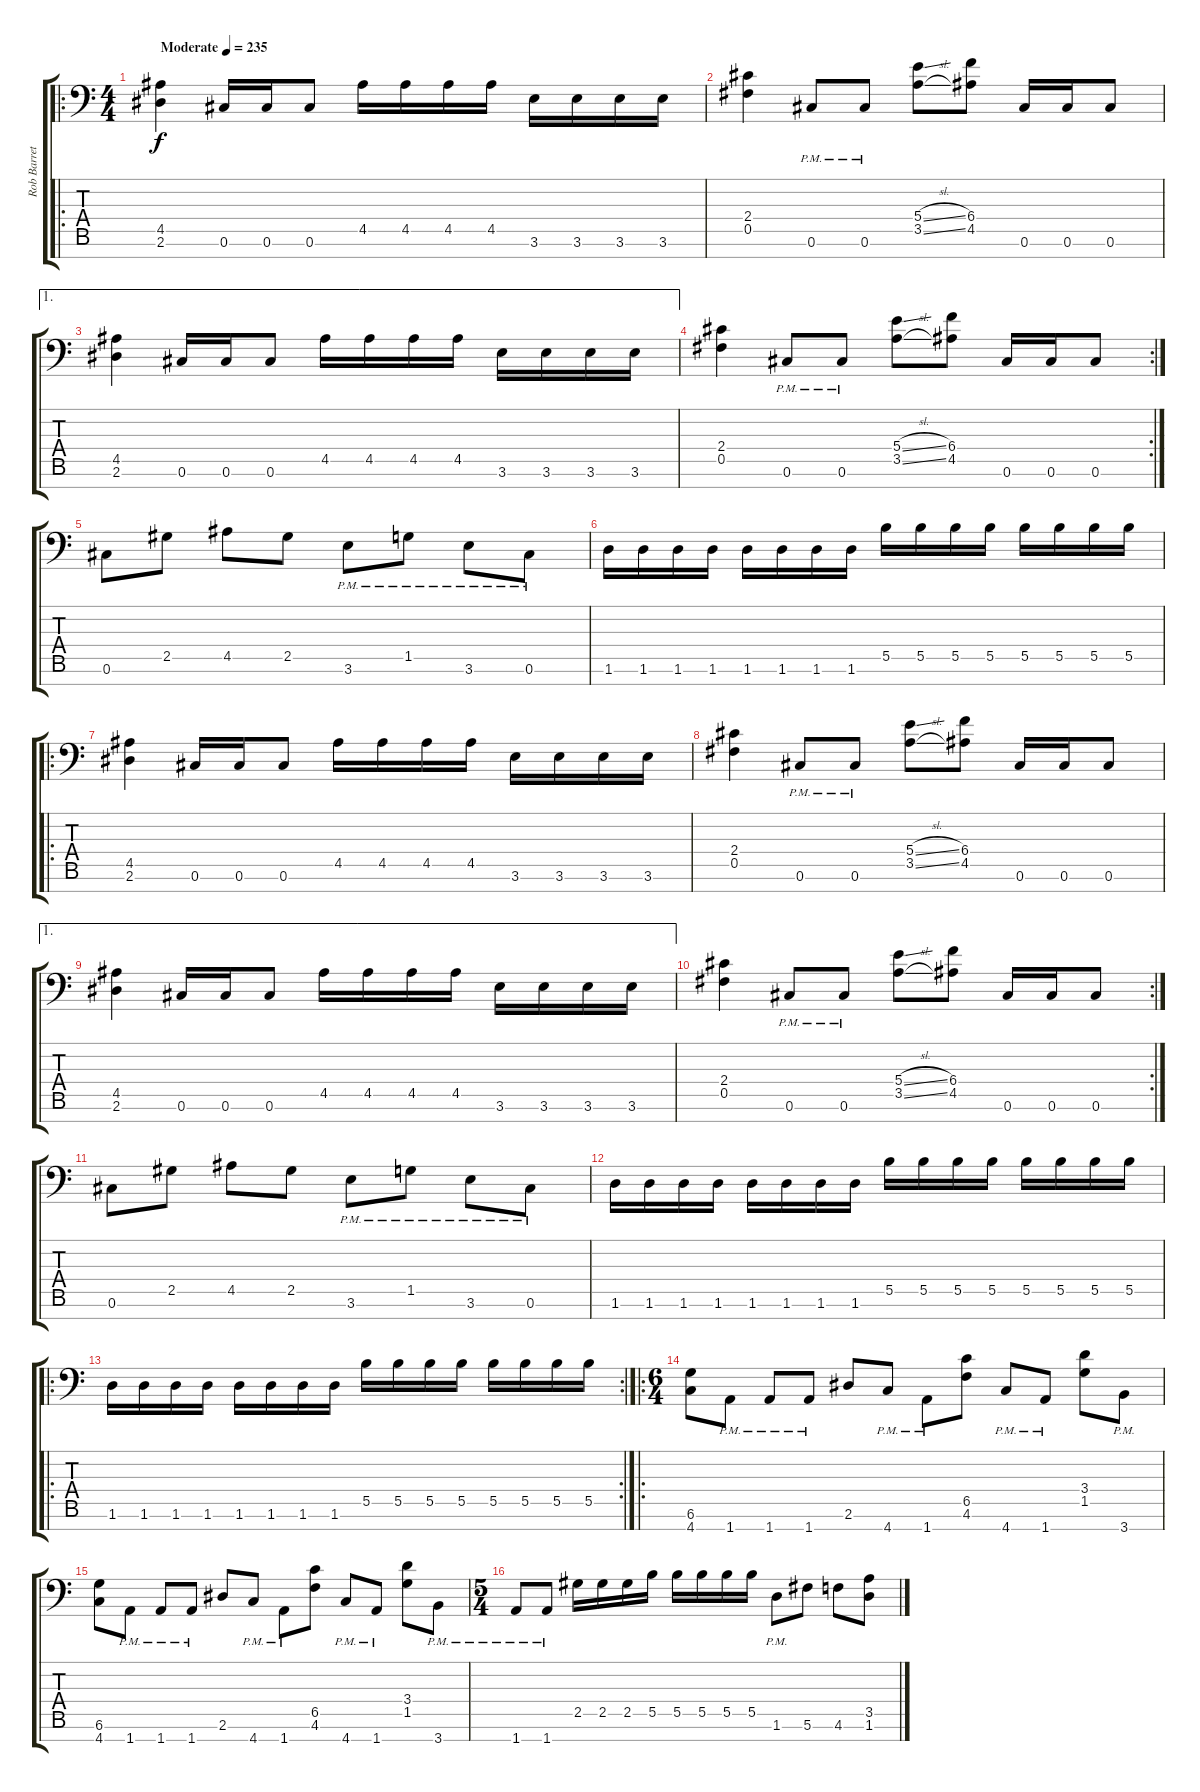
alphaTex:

\track ("Rob Barrett" "Rob Barret") {instrument distortionguitar}
\staff {score tabs}
\tuning (Db4 Ab3 E3 B2 Gb2 Db2 Ab1) {hide}
\ro
\ts (4 4)
\tempo (235 "Moderate")
\clef f4
\ks c
(4.5 2.6).4{dy f instrument distortionguitar} 0.6.16 0.6.16 0.6.8 4.5.16 4.5.16 4.5.16 4.5.16 3.6.16 3.6.16 3.6.16 3.6.16 |
(2.4 0.5).4 0.6{pm}.8 0.6{pm}.8 (5.4{sl} 3.5{sl}).8 (6.4 4.5).8 0.6.16 0.6.16 0.6.8 |
\ae 1
(4.5 2.6).4 0.6.16 0.6.16 0.6.8 4.5.16 4.5.16 4.5.16 4.5.16 3.6.16 3.6.16 3.6.16 3.6.16 |
\rc 2
(2.4 0.5).4 0.6{pm}.8 0.6{pm}.8 (5.4{sl} 3.5{sl}).8 (6.4 4.5).8 0.6.16 0.6.16 0.6.8 |
0.6.8 2.5.8 4.5.8 2.5.8 3.6{pm}.8 1.5{pm}.8 3.6{pm}.8 0.6{pm}.8 |
1.6.16 1.6.16 1.6.16 1.6.16 1.6.16 1.6.16 1.6.16 1.6.16 5.5.16 5.5.16 5.5.16 5.5.16 5.5.16 5.5.16 5.5.16 5.5.16 |
\ro
(4.5 2.6).4 0.6.16 0.6.16 0.6.8 4.5.16 4.5.16 4.5.16 4.5.16 3.6.16 3.6.16 3.6.16 3.6.16 |
(2.4 0.5).4 0.6{pm}.8 0.6{pm}.8 (5.4{sl} 3.5{sl}).8 (6.4 4.5).8 0.6.16 0.6.16 0.6.8 |
\ae 1
(4.5 2.6).4 0.6.16 0.6.16 0.6.8 4.5.16 4.5.16 4.5.16 4.5.16 3.6.16 3.6.16 3.6.16 3.6.16 |
\rc 2
(2.4 0.5).4 0.6{pm}.8 0.6{pm}.8 (5.4{sl} 3.5{sl}).8 (6.4 4.5).8 0.6.16 0.6.16 0.6.8 |
0.6.8 2.5.8 4.5.8 2.5.8 3.6{pm}.8 1.5{pm}.8 3.6{pm}.8 0.6{pm}.8 |
1.6.16 1.6.16 1.6.16 1.6.16 1.6.16 1.6.16 1.6.16 1.6.16 5.5.16 5.5.16 5.5.16 5.5.16 5.5.16 5.5.16 5.5.16 5.5.16 |
\ro
\rc 2
1.6.16 1.6.16 1.6.16 1.6.16 1.6.16 1.6.16 1.6.16 1.6.16 5.5.16 5.5.16 5.5.16 5.5.16 5.5.16 5.5.16 5.5.16 5.5.16 |
\ro
\ts (6 4)
(6.6 4.7).8 1.7{pm}.8 1.7{pm}.8 1.7{pm}.8 2.6.8 4.7{pm}.8 1.7{pm}.8 (6.5 4.6).8 4.7{pm}.8 1.7{pm}.8 (3.4 1.5).8 3.7{pm}.8 |
(6.6 4.7).8 1.7{pm}.8 1.7{pm}.8 1.7{pm}.8 2.6.8 4.7{pm}.8 1.7{pm}.8 (6.5 4.6).8 4.7{pm}.8 1.7{pm}.8 (3.4 1.5).8 3.7{pm}.8 |
\ts (5 4)
1.7{pm}.8 1.7{pm}.8 2.5.16 2.5.16 2.5.16 5.5.16 5.5.16 5.5.16 5.5.16 5.5.16 1.6{pm}.8 5.6.8 4.6.8 (3.5 1.6).8
